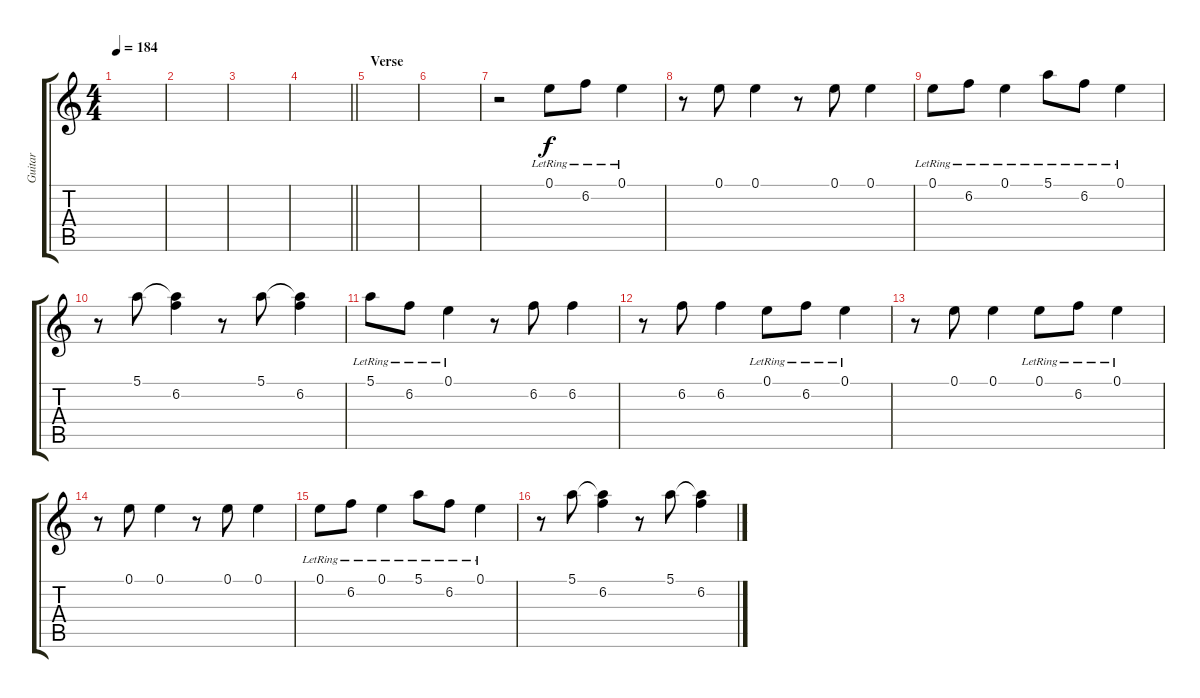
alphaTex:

\track ("Guitar" "Guitar") {instrument distortionguitar}
\staff {score tabs}
\tuning (E4 B3 G3 D3 A2 D2) {hide}
\ts (4 4)
\tempo 184
\clef g2
\ks c
|
|
|
\barLineRight lightlight
|
\section ("" "Verse")
|
|
r.2{volume 8} 0.1{lr}.8 6.2{lr}.8 0.1{lr}.4 |
r.8 0.1.8 0.1.4 r.8 0.1.8 0.1.4 |
0.1{lr}.8 6.2{lr}.8 0.1{lr}.4 5.1{lr}.8 6.2{lr}.8 0.1{lr}.4 |
r.8 5.1.8 (5.1{t} 6.2).4 r.8 5.1.8 (5.1{t} 6.2).4 |
5.1{lr}.8 6.2{lr}.8 0.1{lr}.4 r.8 6.2.8 6.2.4 |
r.8 6.2.8 6.2.4 0.1{lr}.8 6.2{lr}.8 0.1{lr}.4 |
r.8 0.1.8 0.1.4 0.1{lr}.8 6.2{lr}.8 0.1{lr}.4 |
r.8 0.1.8 0.1.4 r.8 0.1.8 0.1.4 |
0.1{lr}.8 6.2{lr}.8 0.1{lr}.4 5.1{lr}.8 6.2{lr}.8 0.1{lr}.4 |
r.8 5.1.8 (5.1{t} 6.2).4 r.8 5.1.8 (5.1{t} 6.2).4
